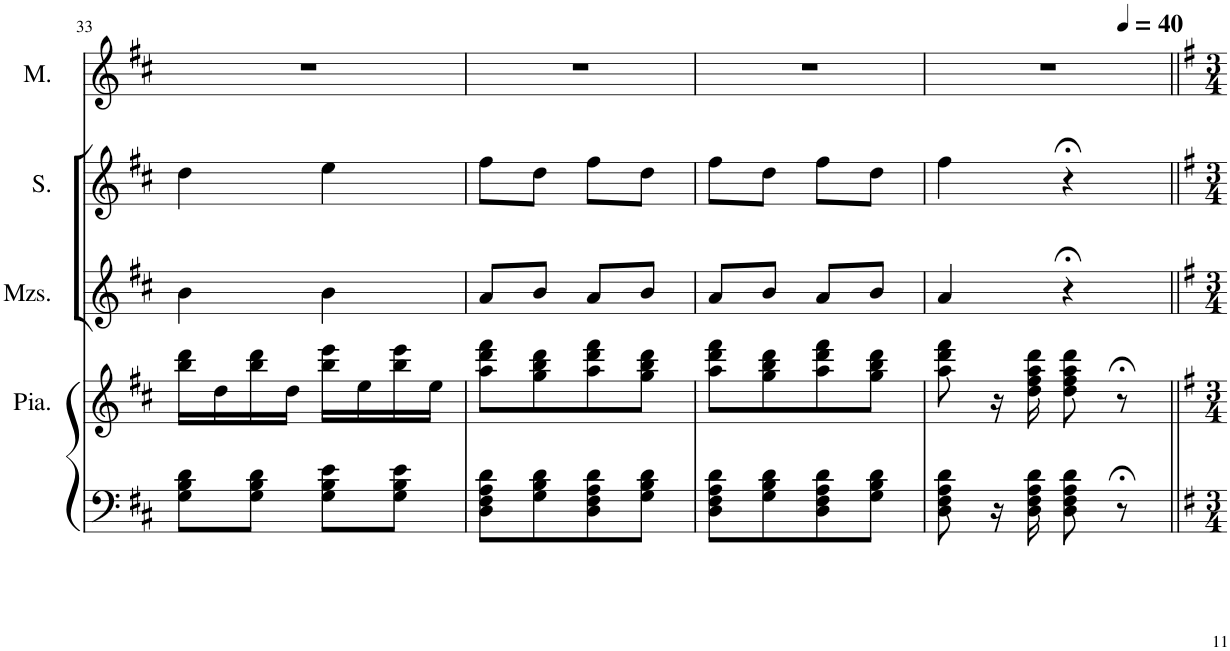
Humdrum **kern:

**kern	**kern	**kern	**kern	**kern
*part5	*part4	*part3	*part2	*part1
*staff5	*staff4	*staff3	*staff2	*staff1
*I"Piano	*I"Piano	*I"Mezzo-soprano	*I"Soprano	*I"Mariette
*	*I'Pia.	*I'Mzs.	*I'S.	*I'M.
!!LO:PB:g=z
*clefF4	*clefG2	*clefG2	*clefG2	*clefG2
*	*	*	*	*Trd1c2
*k[f#c#]	*k[f#c#]	*k[f#c#]	*k[f#c#]	*k[f#c#]
*M2/4	*M2/4	*M2/4	*M2/4	*M2/4
=33	=33	=33	=33	=33
8G\ 8B\ 8d\L	16bb\ 16ddd\LL	4b\	4dd\	2r
.	16dd\	.	.	.
8G\ 8B\ 8d\J	16bb\ 16ddd\	.	.	.
.	16dd\JJ	.	.	.
8G\ 8B\ 8e\L	16bb\ 16eee\LL	4b\	4ee\	.
.	16ee\	.	.	.
8G\ 8B\ 8e\J	16bb\ 16eee\	.	.	.
.	16ee\JJ	.	.	.
=34	=34	=34	=34	=34
8D\ 8F#\ 8A\ 8d\L	8aa\ 8ddd\ 8fff#\L	8a/L	8ff#\L	2r
8G\ 8B\ 8d\	8gg\ 8bb\ 8ddd\	8b/J	8dd\J	.
8D\ 8F#\ 8A\ 8d\	8aa\ 8ddd\ 8fff#\	8a/L	8ff#\L	.
8G\ 8B\ 8d\J	8gg\ 8bb\ 8ddd\J	8b/J	8dd\J	.
=35	=35	=35	=35	=35
8D\ 8F#\ 8A\ 8d\L	8aa\ 8ddd\ 8fff#\L	8a/L	8ff#\L	2r
8G\ 8B\ 8d\	8gg\ 8bb\ 8ddd\	8b/J	8dd\J	.
8D\ 8F#\ 8A\ 8d\	8aa\ 8ddd\ 8fff#\	8a/L	8ff#\L	.
8G\ 8B\ 8d\J	8gg\ 8bb\ 8ddd\J	8b/J	8dd\J	.
=36	=36	=36	=36	=36
*	*	*	*	*^
8D\ 8F#\ 8A\ 8d\	8aa\ 8ddd\ 8fff#\	4a/	4ff#\	2r	4.ryy
16r	16r	.	.	.	.
16D\ 16F#\ 16A\ 16d\	16dd\ 16ff#\ 16aa\ 16ddd\	.	.	.	.
8D\ 8F#\ 8A\ 8d\	8dd\ 8ff#\ 8aa\ 8ddd\	4r;<	4r;<	.	.
*	*	*	*	*MM40	*
8r;<	8r;<	.	.	.	8ryy
*	*	*	*	*v	*v
=||	=||	=||	=||	=||
*-	*-	*-	*-	*-
